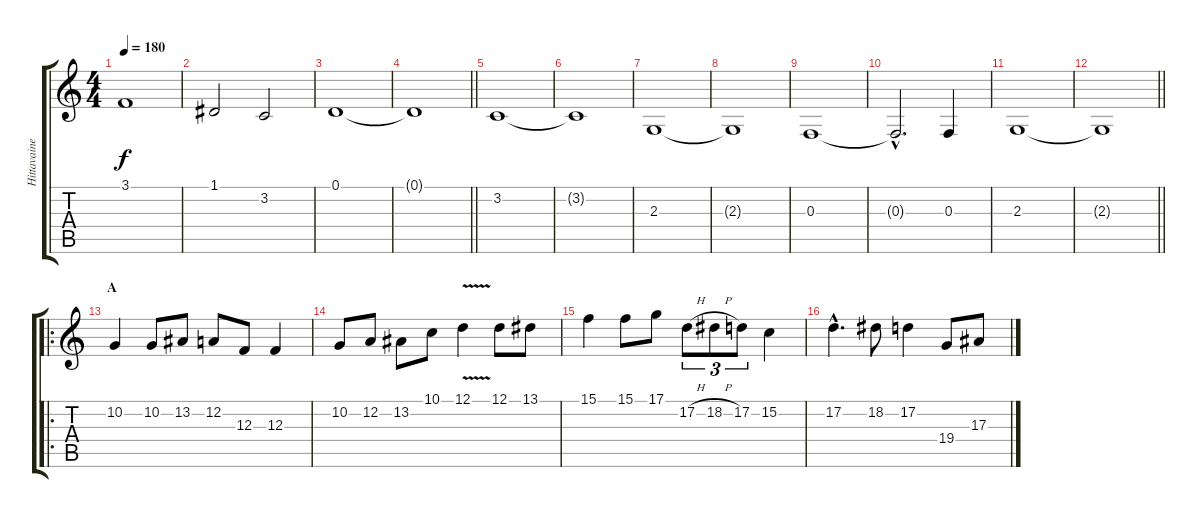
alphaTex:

\track ("Hittavainen" "Hittavaine") {instrument violin}
\staff {score tabs}
\tuning (D4 A3 F3 C3 G2 D2) {hide}
\ts (4 4)
\tempo 180
\clef g2
\ks c
3.1.1{dy f} |
1.1.2 3.2.2 |
0.1.1 |
\barLineRight lightlight
0.1{t}.1 |
3.2.1 |
3.2{t}.1 |
2.3.1 |
2.3{t}.1 |
0.3.1 |
0.3{hac t}.2{d} 0.3.4 |
2.3.1 |
\barLineRight lightlight
2.3{t}.1 |
\ro
\section ("" "A")
10.2.4{volume 13} 10.2.8 13.2.8 12.2.8 12.3.8 12.3.4 |
10.2.8 12.2.8 13.2.8 10.1.8 12.1{v}.4 12.1.8 13.1.8 |
15.1.4 15.1.8 17.1.8 17.2{h}.8{tu (3 2)} 18.2{h}.8{tu (3 2)} 17.2.8{tu (3 2)} 15.2.4 |
17.2{hac}.4{d} 18.2.8 17.2.4 19.4.8 17.3.8
